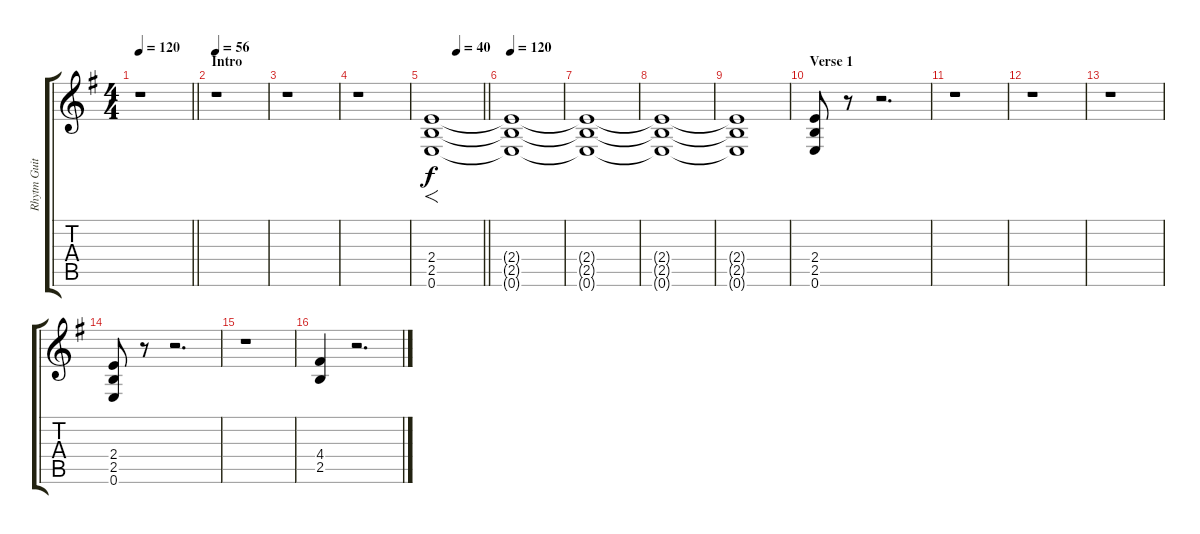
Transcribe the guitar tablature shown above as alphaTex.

\track ("Rhytm Guitar" "Rhytm Guit") {instrument distortionguitar}
\staff {score tabs}
\tuning (E4 B3 G3 D3 A2 E2) {hide}
\ts (4 4)
\tempo 120
\tempo 56
\tempo 120
\clef g2
\barLineRight lightlight
\ks eminor
r.1{dy f instrument distortionguitar} |
\section ("" "Intro")
\tempo 56
r.1 |
r.1 |
r.1 |
\tempo (40 0.5)
\barLineRight lightlight
(2.4 2.5 0.6).1{f} |
\tempo 120
(2.4{t} 2.5{t} 0.6{t}).1 |
(2.4{t} 2.5{t} 0.6{t}).1 |
(2.4{t} 2.5{t} 0.6{t}).1 |
(2.4{t} 2.5{t} 0.6{t}).1{volume 10} |
\section ("" "Verse 1")
(2.4 2.5 0.6).8{volume 14} r.8 r.2{d} |
r.1 |
r.1 |
r.1 |
(2.4 2.5 0.6).8 r.8 r.2{d} |
r.1 |
(4.4 2.5).4 r.2{d}
